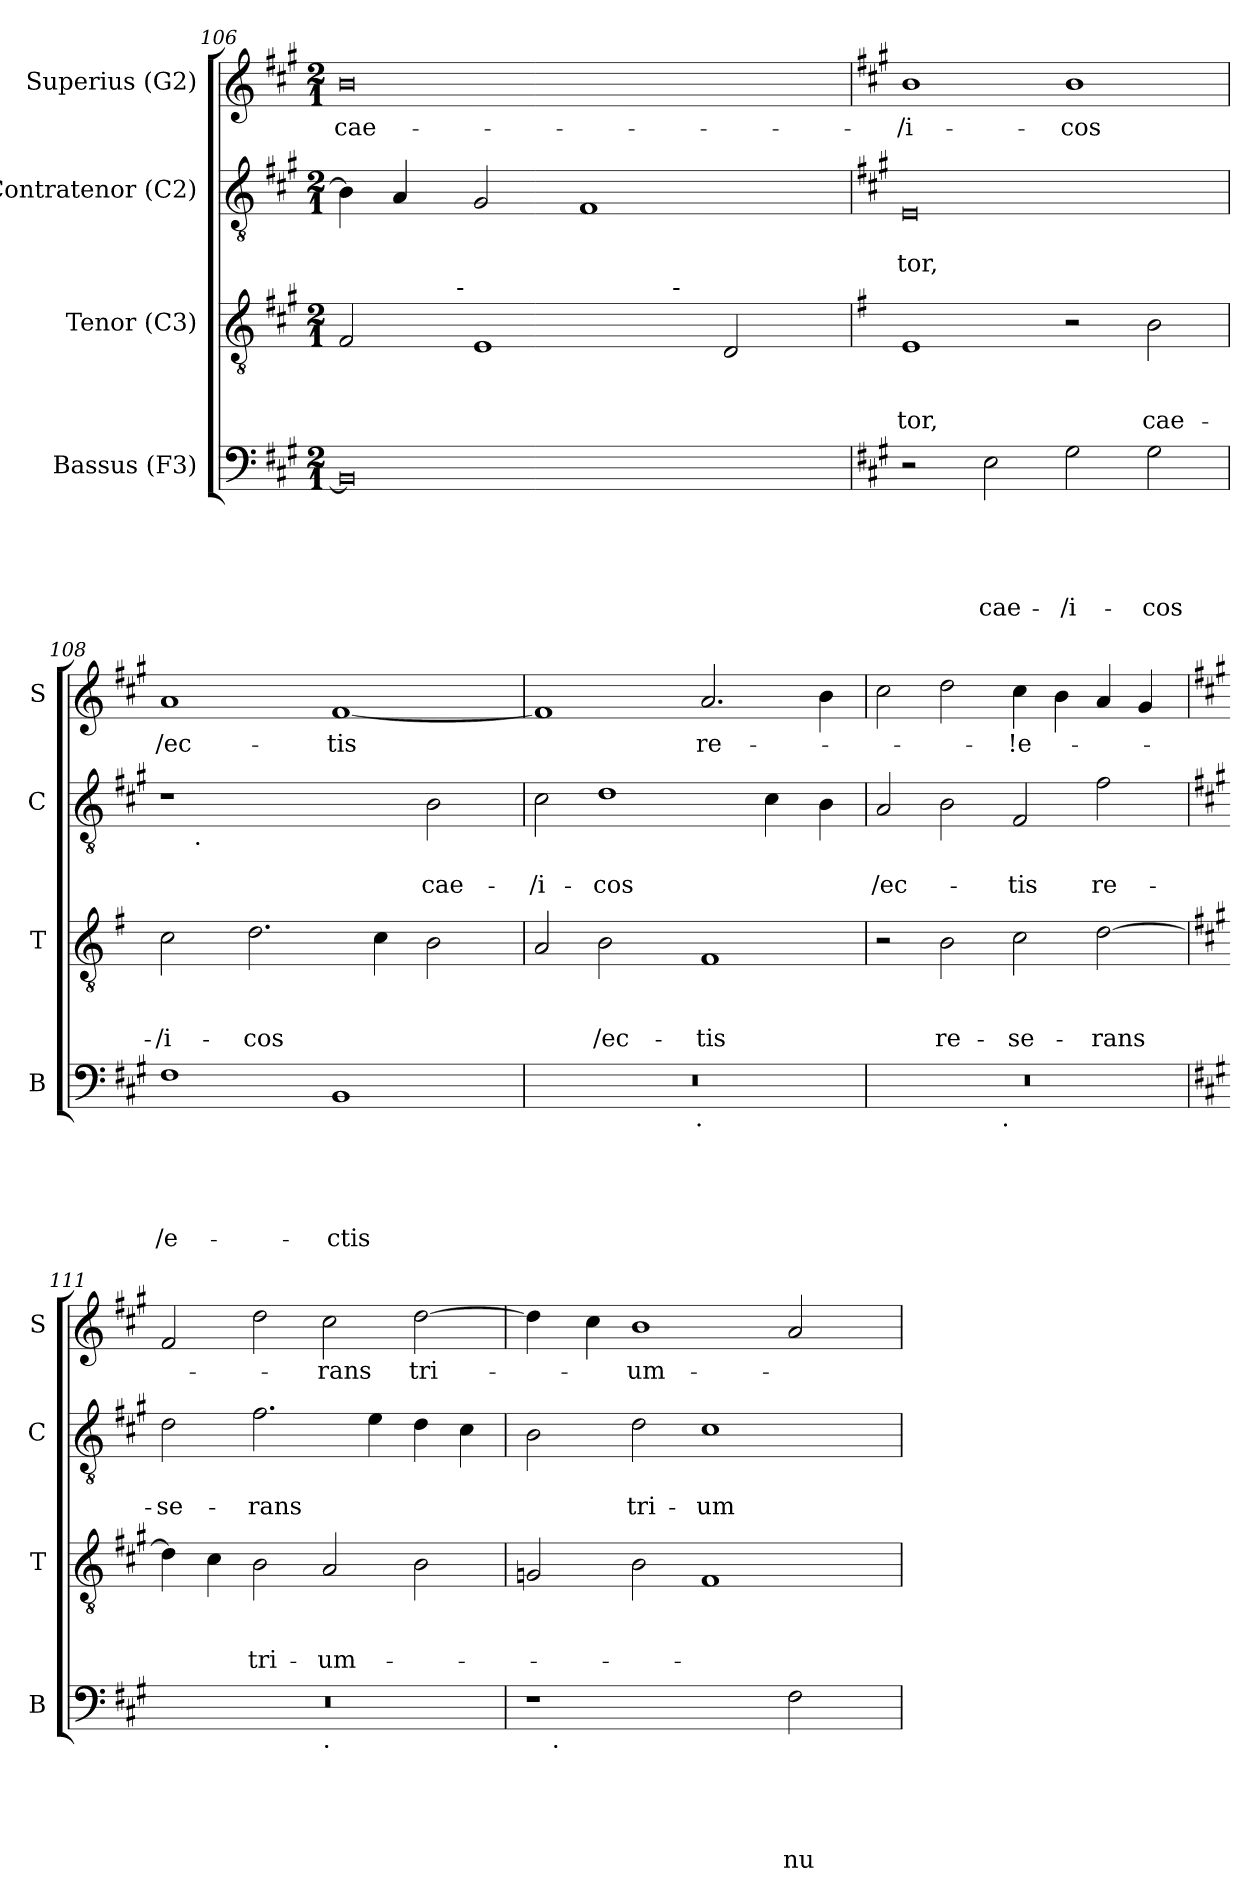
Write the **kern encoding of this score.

**kern	**text	**text	**text	**text	**text	**kern	**text	**text	**text	**kern	**text	**text	**kern	**text
*part4	*part4	*part4	*part4	*part4	*part4	*part3	*part3	*part3	*part3	*part2	*part2	*part2	*part1	*part1
*staff4	*staff4	*staff4	*staff4	*staff4	*staff4	*staff3	*staff3	*staff3	*staff3	*staff2	*staff2	*staff2	*staff1	*staff1
*I"Bassus (F3)	*	*	*	*	*	*I"Tenor (C3)	*	*	*	*I"Contratenor (C2)	*	*	*I"Superius (G2)	*
*I'B	*	*	*	*	*	*I'T	*	*	*	*I'C	*	*	*I'S	*
!!LO:PB:g=z
*clefF4	*	*	*	*	*	*clefGv2	*	*	*	*clefGv2	*	*	*clefG2	*
*k[f#c#g#]	*	*	*	*	*	*k[f#c#g#]	*	*	*	*k[f#c#g#]	*	*	*k[f#c#g#]	*
*A:	*	*	*	*	*	*A:	*	*	*	*A:	*	*	*A:	*
*M2/1	*	*	*	*	*	*M2/1	*	*	*	*M2/1	*	*	*M2/1	*
=106	=106	=106	=106	=106	=106	=106	=106	=106	=106	=106	=106	=106	=106	=106
!	!	!	!	!	!	!	!	!	!	!	!	!	!	!LO:LY:b
*	*	*	*	*	*	*^	*	*	*	*	*	*	*	*
*	*	*	*	*	*	*	*^	*	*	*	*	*	*	*	*
0BB]	.	.	.	.	.	2F#/	3ryy	3%2ryy	.	.	.	4B\]	.	.	0b	cae-
.	.	.	.	.	.	.	.	.	.	.	.	4A/	.	.	.	.
.	.	.	.	.	.	.	12.ryy	.	.	.	.	.	.	.	.	.
!	!	!	!	!	!	!	!LO:TX:a:t=-	!	!	!	!	!	!	!	!	!
.	.	.	.	.	.	.	3%2ryy	.	.	.	.	.	.	.	.	.
.	.	.	.	.	.	1E	.	.	.	.	.	2G#/	.	.	.	.
.	.	.	.	.	.	.	.	3ryy	.	.	.	.	.	.	.	.
.	.	.	.	.	.	.	.	6ryy	.	.	.	1F#	.	.	.	.
.	.	.	.	.	.	.	3%2ryy	.	.	.	.	.	.	.	.	.
.	.	.	.	.	.	.	.	12ryy	.	.	.	.	.	.	.	.
.	.	.	.	.	.	.	.	48ryy	.	.	.	.	.	.	.	.
!	!	!	!	!	!	!	!	!LO:TX:a:t=-	!	!	!	!	!	!	!	!
.	.	.	.	.	.	.	.	3%2ryy	.	.	.	.	.	.	.	.
.	.	.	.	.	.	2D/	.	.	.	.	.	.	.	.	.	.
.	.	.	.	.	.	.	6ryy	.	.	.	.	.	.	.	.	.
.	.	.	.	.	.	.	.	24.ryy	.	.	.	.	.	.	.	.
.	.	.	.	.	.	.	24ryy	.	.	.	.	.	.	.	.	.
*	*	*	*	*	*	*v	*v	*v	*	*	*	*	*	*	*	*
=107	=107	=107	=107	=107	=107	=107	=107	=107	=107	=107	=107	=107	=107	=107
*	*	*	*	*	*	*k[f#]	*	*	*	*	*	*	*	*
*	*	*	*	*	*	*G:	*	*	*	*	*	*	*	*
*	*	*	*	*	*	*^	*	*	*	*	*	*	*	*
*	*	*	*	*	*	*	*^	*	*	*	*	*	*	*	*
!	!	!	!	!	!	!	!	!	!	!	!LO:LY:b	!	!	!LO:LY:b	!	!LO:LY:b:rj
*	*	*	*	*	*	*v	*v	*v	*	*	*	*	*	*	*	*
2r	.	.	.	.	.	1E	.	.	-tor,	0E	.	-tor,	1b	-/i-
!	!	!	!	!	!LO:LY:b	!	!	!	!	!	!	!	!	!
2E\	.	.	.	.	cae-	.	.	.	.	.	.	.	.	.
!	!	!	!	!	!LO:LY:b	!	!	!	!	!	!	!	!	!LO:LY:b
2G#\	.	.	.	.	-/i-	2r	.	.	.	.	.	.	1b	-cos
!	!	!	!	!	!LO:LY:b	!	!	!	!LO:LY:b	!	!	!	!	!
2G#\	.	.	.	.	-cos	2B\	.	.	cae-	.	.	.	.	.
=108	=108	=108	=108	=108	=108	=108	=108	=108	=108	=108	=108	=108	=108	=108
!	!	!	!	!	!LO:LY:b	!	!	!	!LO:LY:b	!	!	!	!	!LO:LY:b
*	*	*	*	*	*	*	*	*	*	*^	*	*	*	*
1F#	.	.	.	.	/e-	2c\	.	.	-/i-	1r	12ryy	.	.	1a	/ec-
.	.	.	.	.	.	.	.	.	.	.	48.ryy	.	.	.	.
!	!	!	!	!	!	!	!	!	!	!	!LO:TX:b:t=.	!	!	!	!
.	.	.	.	.	.	.	.	.	.	.	3%2ryy	.	.	.	.
!	!	!	!	!	!	!	!	!	!LO:LY:b	!	!	!	!	!	!
.	.	.	.	.	.	2.d\	.	.	-cos	.	.	.	.	.	.
.	.	.	.	.	.	.	.	.	.	.	3%2ryy	.	.	.	.
!	!	!	!	!	!LO:LY:b	!	!	!	!	!	!	!	!	!	!LO:LY:b
1BB	.	.	.	.	-ctis	.	.	.	.	2ryy	.	.	.	[<1f#	-tis
.	.	.	.	.	.	4c\	.	.	.	.	.	.	.	.	.
.	.	.	.	.	.	.	.	.	.	.	3ryy	.	.	.	.
!	!	!	!	!	!	!	!	!	!	!	!	!	!LO:LY:b	!	!
.	.	.	.	.	.	2B\	.	.	.	2B\	.	.	cae-	.	.
.	.	.	.	.	.	.	.	.	.	.	6ryy	.	.	.	.
.	.	.	.	.	.	.	.	.	.	.	24ryy	.	.	.	.
.	.	.	.	.	.	.	.	.	.	.	96ryy	.	.	.	.
=109	=109	=109	=109	=109	=109	=109	=109	=109	=109	=109	=109	=109	=109	=109	=109
!	!	!	!	!	!	!	!	!	!	!	!	!	!LO:LY:b	!	!
*^	*	*	*	*	*	*	*	*	*	*v	*v	*	*	*	*
0r	3%2ryy	.	.	.	.	.	2A/	.	.	.	2c#\	.	-/i-	1f#]	.
!	!	!	!	!	!	!	!	!	!	!LO:LY:b	!	!	!LO:LY:b	!	!
.	.	.	.	.	.	.	2B\	.	.	/ec-	1d	.	-cos	.	.
.	6ryy	.	.	.	.	.	.	.	.	.	.	.	.	.	.
.	12...ryy	.	.	.	.	.	.	.	.	.	.	.	.	.	.
!	!LO:TX:b:t=.	!	!	!	!	!	!	!	!	!	!	!	!	!	!
.	3%2ryy	.	.	.	.	.	.	.	.	.	.	.	.	.	.
!	!	!	!	!	!	!	!	!	!	!LO:LY:b	!	!	!	!	!LO:LY:b
.	.	.	.	.	.	.	1F#	.	.	-tis	.	.	.	2.a/	re-
.	.	.	.	.	.	.	.	.	.	.	4c#\	.	.	.	.
.	3ryy	.	.	.	.	.	.	.	.	.	.	.	.	.	.
.	.	.	.	.	.	.	.	.	.	.	4B\	.	.	4b\	.
.	96ryy	.	.	.	.	.	.	.	.	.	.	.	.	.	.
=110	=110	=110	=110	=110	=110	=110	=110	=110	=110	=110	=110	=110	=110	=110	=110
!	!	!	!	!	!	!	!	!	!	!	!	!	!LO:LY:b	!	!
0r	2ryy	.	.	.	.	.	2r	.	.	.	2A/	.	/ec-	2cc#\	.
!	!	!	!	!	!	!	!	!	!	!LO:LY:b	!	!	!	!	!
.	4...ryy	.	.	.	.	.	2B\	.	.	re-	2B\	.	.	2dd\	.
!	!LO:TX:b:t=.	!	!	!	!	!	!	!	!	!	!	!	!	!	!
.	1ryy	.	.	.	.	.	.	.	.	.	.	.	.	.	.
!	!	!	!	!	!	!	!	!	!	!LO:LY:b	!	!	!LO:LY:b	!	!LO:LY:b
.	.	.	.	.	.	.	2c\	.	.	-se-	2F#/	.	-tis	4cc#\	-!e-
.	.	.	.	.	.	.	.	.	.	.	.	.	.	4b\	.
!	!	!	!	!	!	!	!	!	!	!LO:LY:b	!	!	!LO:LY:b	!	!
.	.	.	.	.	.	.	[<2d\	.	.	-rans	2f#\	.	re-	4a/	.
.	.	.	.	.	.	.	.	.	.	.	.	.	.	4g#/	.
.	32ryy	.	.	.	.	.	.	.	.	.	.	.	.	.	.
!!LO:LB:g=z
=111	=111	=111	=111	=111	=111	=111	=111	=111	=111	=111	=111	=111	=111	=111	=111
*	*	*	*	*	*	*	*k[f#c#g#]	*	*	*	*	*	*	*	*
*	*	*	*	*	*	*	*A:	*	*	*	*	*	*	*	*
!	!	!	!	!	!	!	!	!	!	!	!	!	!LO:LY:b	!	!
0r	1ryy	.	.	.	.	.	4d\]	.	.	.	2d\	.	-se-	2f#/	.
.	.	.	.	.	.	.	4c#\	.	.	.	.	.	.	.	.
!	!	!	!	!	!	!	!	!	!	!LO:LY:b	!	!	!LO:LY:b	!	!
.	.	.	.	.	.	.	2B\	.	.	tri-	2.f#\	.	-rans	2dd\	.
!	!LO:TX:b:t=.	!	!	!	!	!	!	!	!	!	!	!	!	!	!
!	!	!	!	!	!	!	!	!	!	!LO:LY:b	!	!	!	!	!LO:LY:b
.	1ryy	.	.	.	.	.	2A/	.	.	-um-	.	.	.	2cc#\	-rans
.	.	.	.	.	.	.	.	.	.	.	4e\	.	.	.	.
!	!	!	!	!	!	!	!	!	!	!	!	!	!	!	!LO:LY:b
.	.	.	.	.	.	.	2B\	.	.	.	4d\	.	.	[>2dd\	tri-
.	.	.	.	.	.	.	.	.	.	.	4c#\	.	.	.	.
=112	=112	=112	=112	=112	=112	=112	=112	=112	=112	=112	=112	=112	=112	=112	=112
1r	16.ryy	.	.	.	.	.	2G/	.	.	.	2B\	.	.	4dd\]	.
!	!LO:TX:b:t=.	!	!	!	!	!	!	!	!	!	!	!	!	!	!
.	1ryy	.	.	.	.	.	.	.	.	.	.	.	.	.	.
.	.	.	.	.	.	.	.	.	.	.	.	.	.	4cc#\	.
!	!	!	!	!	!	!	!	!	!	!	!	!	!LO:LY:b	!	!LO:LY:b
.	.	.	.	.	.	.	2B\	.	.	.	2d\	.	tri-	1b	-um-
!	!	!	!	!	!	!	!	!	!	!	!	!	!LO:LY:b	!	!
2ryy	.	.	.	.	.	.	1F#	.	.	.	1c#	.	-um-	.	.
.	2ryy	.	.	.	.	.	.	.	.	.	.	.	.	.	.
!	!	!	!	!	!	!LO:LY:b	!	!	!	!	!	!	!	!	!
2F#\	.	.	.	.	.	nu-	.	.	.	.	.	.	.	2a/	.
.	4ryy	.	.	.	.	.	.	.	.	.	.	.	.	.	.
.	8ryy	.	.	.	.	.	.	.	.	.	.	.	.	.	.
.	32ryy	.	.	.	.	.	.	.	.	.	.	.	.	.	.
*v	*v	*	*	*	*	*	*	*	*	*	*	*	*	*	*
=	=	=	=	=	=	=	=	=	=	=	=	=	=	=
*-	*-	*-	*-	*-	*-	*-	*-	*-	*-	*-	*-	*-	*-	*-
